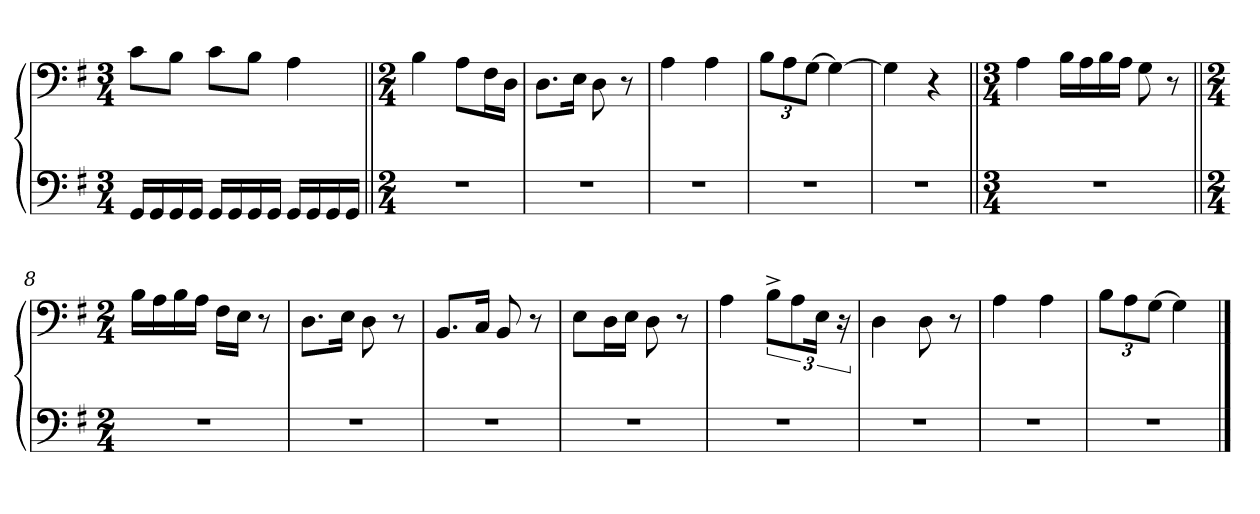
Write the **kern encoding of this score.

**kern	**kern
*part1	*part1
*staff2	*staff1
*clefF4	*clefF4
*k[f#]	*k[f#]
*M3/4	*M3/4
=1	=1
16GG/LL	8c\L
16GG/	.
16GG/	8B\J
16GG/JJ	.
16GG/LL	8c\L
16GG/	.
16GG/	8B\J
16GG/JJ	.
16GG/LL	4A\
16GG/	.
16GG/	.
16GG/JJ	.
=2||	=2||
*M2/4	*M2/4
2r	4B\
.	8A\L
.	16F#\L
.	16D\JJ
=3	=3
2r	8.D\L
.	16E\Jk
.	8D\
.	8r
=4	=4
2r	4A\
.	4A\
=5	=5
2r	12B\L
.	12A\
.	[12G\J
.	4G\_
=6	=6
2r	4G\]
.	4r
=7||	=7||
*M3/4	*M3/4
2.r	4A\
.	16B\LL
.	16A\
.	16B\
.	16A\JJ
.	8G\
.	8r
=8||	=8||
*M2/4	*M2/4
2r	16B\LL
.	16A\
.	16B\
.	16A\JJ
.	16F#\LL
.	16E\JJ
.	8r
=9	=9
2r	8.D\L
.	16E\Jk
.	8D\
.	8r
=10	=10
2r	8.BB/L
.	16C/Jk
.	8BB/
.	8r
=11	=11
2r	8E\L
.	16D\L
.	16E\JJ
.	8D\
.	8r
=12	=12
2r	4A\
.	12B^\L
.	12A\
.	24E\Jk
.	24r
=13	=13
2r	4D\
.	8D\
.	8r
=14	=14
2r	4A\
.	4A\
=15	=15
2r	12B\L
.	12A\
.	[12G\J
.	4G\]
==	==
*-	*-
